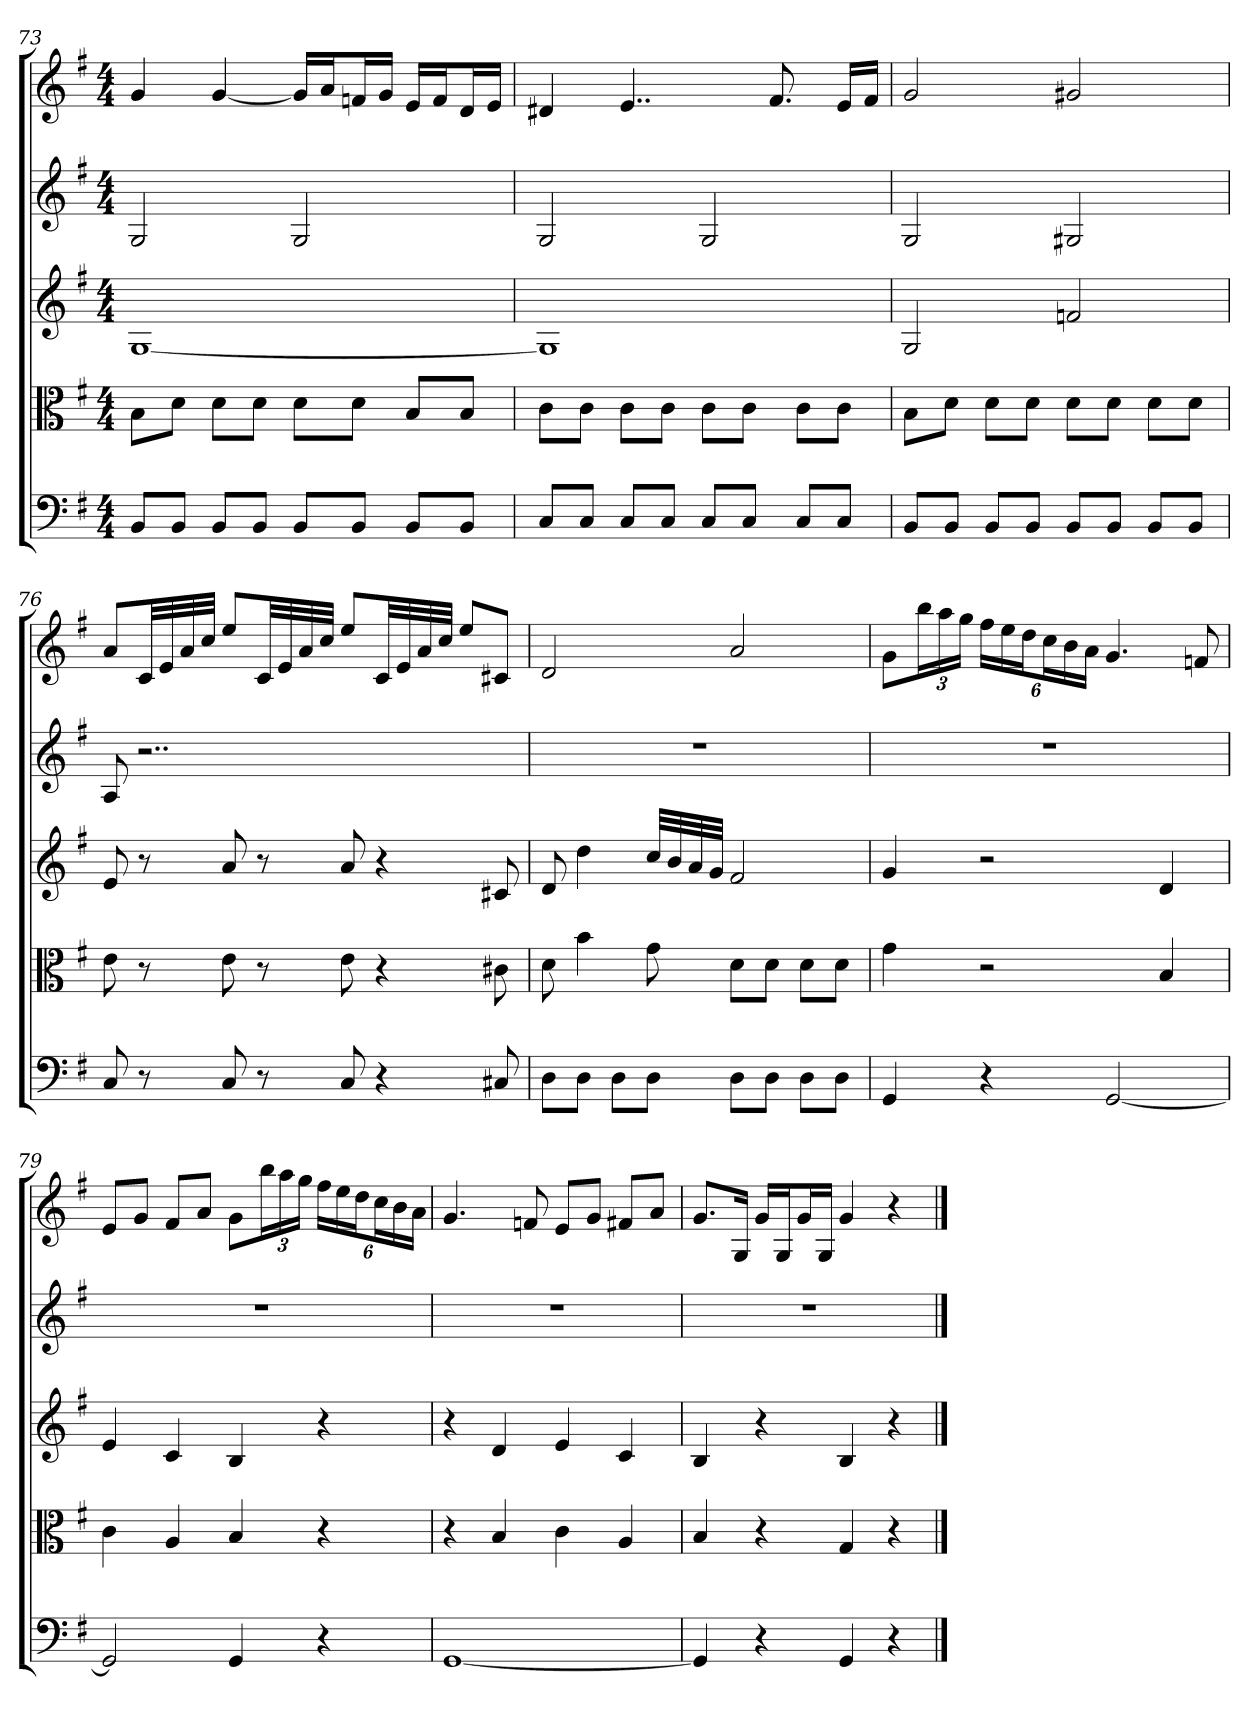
**kern	**kern	**kern	**kern	**kern
*part5	*part4	*part3	*part2	*part1
*staff5	*staff4	*staff3	*staff2	*staff1
*clefF4	*clefC3	*	*	*
*k[f#]	*k[f#]	*k[f#]	*k[f#]	*k[f#]
*G:	*G:	*G:	*G:	*G:
*M4/4	*M4/4	*M4/4	*M4/4	*M4/4
=73	=73	=73	=73	=73
8BB/L	8B\L	[1G	2G	4g
8BB/J	8d\J	.	.	.
8BB/L	8d\L	.	.	[4g
8BB/J	8d\J	.	.	.
8BB/L	8d\L	.	2G	16gLL]
.	.	.	.	16aJ
8BB/J	8d\J	.	.	16fnL
.	.	.	.	16gJJ
8BB/L	8B/L	.	.	16eLL
.	.	.	.	16fJ
8BB/J	8B/J	.	.	16dL
.	.	.	.	16eJJ
=74	=74	=74	=74	=74
8C/L	8c\L	1G]	2G	4d#X
8C/J	8c\J	.	.	.
8C/L	8c\L	.	.	4..e
8C/J	8c\J	.	.	.
8C/L	8c\L	.	2G	.
8C/J	8c\J	.	.	.
.	.	.	.	8.f#
8C/L	8c\L	.	.	.
8C/J	8c\J	.	.	16eLL
.	.	.	.	16f#JJ
=75	=75	=75	=75	=75
8BB/L	8B\L	2G	2G	2g
8BB/J	8d\J	.	.	.
8BB/L	8d\L	.	.	.
8BB/J	8d\J	.	.	.
8BB/L	8d\L	2fn	2G#X	2g#X
8BB/J	8d\J	.	.	.
8BB/L	8d\L	.	.	.
8BB/J	8d\J	.	.	.
=76	=76	=76	=76	=76
8C	8e	8e	8A	8aL
8r	8r	8r	2..r	32cLL
.	.	.	.	32e
.	.	.	.	32a
.	.	.	.	32ccJJJ
8C	8e	8a	.	8eeL
8r	8r	8r	.	32cLL
.	.	.	.	32e
.	.	.	.	32a
.	.	.	.	32ccJJJ
8C	8e	8a	.	8eeL
4r	4r	4r	.	32cLL
.	.	.	.	32e
.	.	.	.	32a
.	.	.	.	32ccJJJ
.	.	.	.	8eeL
8C#X	8c#X	8c#X	.	8c#XJ
=77	=77	=77	=77	=77
8D\L	8d	8d	1r	2d
8D\J	4b	4dd	.	.
8D\L	.	.	.	.
8D\J	8g	32ccLLL	.	.
.	.	32b	.	.
.	.	32a	.	.
.	.	32gJJJ	.	.
8D\L	8d\L	2f#	.	2a
8D\J	8d\J	.	.	.
8D\L	8d\L	.	.	.
8D\J	8d\J	.	.	.
=78	=78	=78	=78	=78
4GG	4g	4g	1r	8gL
.	.	.	.	24bbL
.	.	.	.	24aa
.	.	.	.	24ggJJ
4r	2r	2r	.	24ff#LL
.	.	.	.	24ee
.	.	.	.	24ddJ
.	.	.	.	24ccL
.	.	.	.	24b
.	.	.	.	24aJJ
[2GG	.	.	.	4.g
.	4B	4d	.	.
.	.	.	.	8fn
=79	=79	=79	=79	=79
2GG]	4c	4e	1r	8eL
.	.	.	.	8gJ
.	4A	4c	.	8f#L
.	.	.	.	8aJ
4GG	4B	4B	.	8gL
.	.	.	.	24bbL
.	.	.	.	24aa
.	.	.	.	24ggJJ
4r	4r	4r	.	24ff#LL
.	.	.	.	24ee
.	.	.	.	24ddJ
.	.	.	.	24ccL
.	.	.	.	24b
.	.	.	.	24aJJ
=80	=80	=80	=80	=80
[1GG	4r	4r	1r	4.g
.	4B	4d	.	.
.	.	.	.	8fn
.	4c	4e	.	8eL
.	.	.	.	8gJ
.	4A	4c	.	8f#XL
.	.	.	.	8aJ
=81	=81	=81	=81	=81
4GG]	4B	4B	1r	8.gL
.	.	.	.	16GJk
4r	4r	4r	.	16gLL
.	.	.	.	16GJ
.	.	.	.	16gL
.	.	.	.	16GJJ
4GG	4G	4B	.	4g
4r	4r	4r	.	4r
==	==	==	==	==
*-	*-	*-	*-	*-
